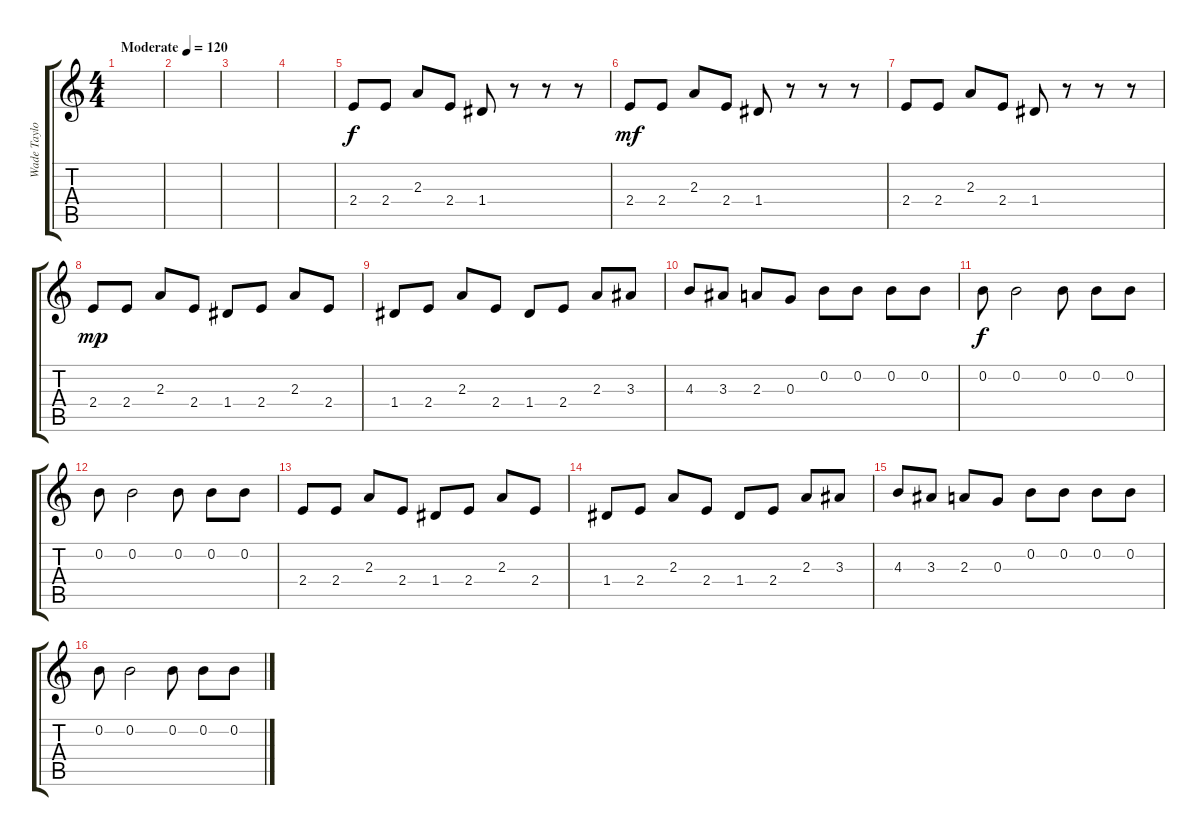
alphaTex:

\track ("Wade Taylor" "Wade Taylo") {instrument overdrivenguitar}
\staff {score tabs}
\tuning (E4 B3 G3 D3 A2 E2) {hide}
\ts (4 4)
\tempo (120 "Moderate")
\clef g2
\ks c
|
|
|
|
2.4.8 2.4.8 2.3.8 2.4.8 1.4.8 r.8 r.8 r.8 |
2.4.8{dy mf} 2.4.8 2.3.8 2.4.8 1.4.8 r.8 r.8 r.8 |
2.4.8 2.4.8 2.3.8 2.4.8 1.4.8 r.8 r.8 r.8 |
2.4.8{dy mp} 2.4.8 2.3.8 2.4.8 1.4.8 2.4.8 2.3.8 2.4.8 |
1.4.8 2.4.8 2.3.8 2.4.8 1.4.8 2.4.8 2.3.8 3.3.8 |
4.3.8 3.3.8 2.3.8 0.3.8 0.2.8 0.2.8 0.2.8 0.2.8 |
0.2.8{dy f} 0.2.2 0.2.8 0.2.8 0.2.8 |
0.2.8 0.2.2 0.2.8 0.2.8 0.2.8 |
2.4.8 2.4.8 2.3.8 2.4.8 1.4.8 2.4.8 2.3.8 2.4.8 |
1.4.8 2.4.8 2.3.8 2.4.8 1.4.8 2.4.8 2.3.8 3.3.8 |
4.3.8 3.3.8 2.3.8 0.3.8 0.2.8 0.2.8 0.2.8 0.2.8 |
0.2.8 0.2.2 0.2.8 0.2.8 0.2.8
